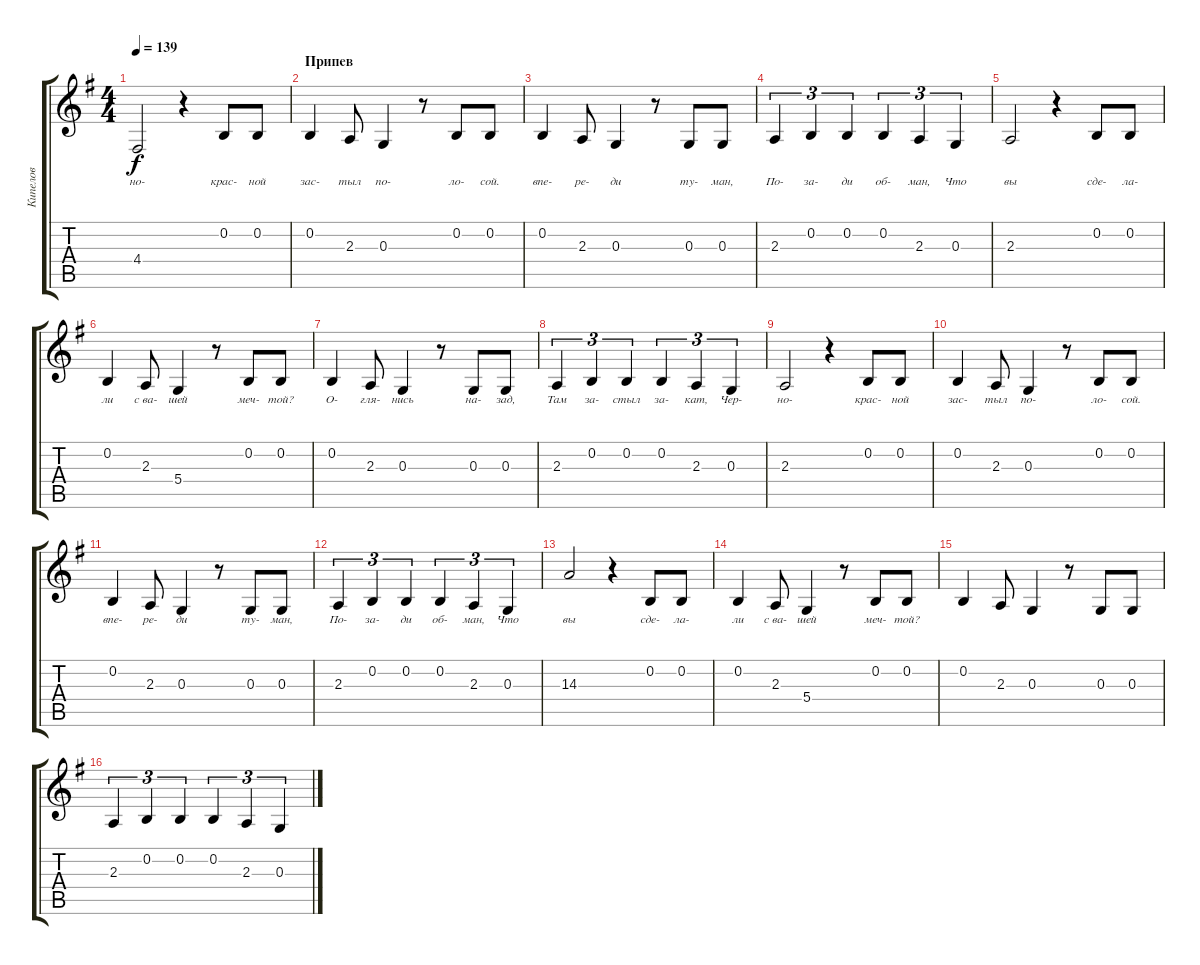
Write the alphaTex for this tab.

\track ("Кипелов" "Кипелов") {instrument lead6voice}
\staff {score tabs}
\tuning (E4 B3 G3 D3 A2 E2) {hide}
\ts (4 4)
\tempo 139
\clef g2
\ks eminor
4.4.2{lyrics (0 "но-") lyrics (1 "") lyrics (2 "") lyrics (3 "") lyrics (4 "") dy f} r.4 0.2.8{lyrics (0 "кpас-") lyrics (1 "") lyrics (2 "") lyrics (3 "") lyrics (4 "")} 0.2.8{lyrics (0 "ной") lyrics (1 "") lyrics (2 "") lyrics (3 "") lyrics (4 "")} |
\section ("" "Припев")
0.2.4{lyrics (0 "зас-") lyrics (1 "") lyrics (2 "") lyrics (3 "") lyrics (4 "")} 2.3.8{lyrics (0 "тыл") lyrics (1 "") lyrics (2 "") lyrics (3 "") lyrics (4 "")} 0.3.4{lyrics (0 "по-") lyrics (1 "") lyrics (2 "") lyrics (3 "") lyrics (4 "")} r.8 0.2.8{lyrics (0 "ло-") lyrics (1 "") lyrics (2 "") lyrics (3 "") lyrics (4 "")} 0.2.8{lyrics (0 "сой.") lyrics (1 "") lyrics (2 "") lyrics (3 "") lyrics (4 "")} |
0.2.4{lyrics (0 "впе-") lyrics (1 "") lyrics (2 "") lyrics (3 "") lyrics (4 "")} 2.3.8{lyrics (0 "pе-") lyrics (1 "") lyrics (2 "") lyrics (3 "") lyrics (4 "")} 0.3.4{lyrics (0 "ди") lyrics (1 "") lyrics (2 "") lyrics (3 "") lyrics (4 "")} r.8 0.3.8{lyrics (0 "тy-") lyrics (1 "") lyrics (2 "") lyrics (3 "") lyrics (4 "")} 0.3.8{lyrics (0 "ман,") lyrics (1 "") lyrics (2 "") lyrics (3 "") lyrics (4 "")} |
2.3.4{tu (3 2) lyrics (0 "По-") lyrics (1 "") lyrics (2 "") lyrics (3 "") lyrics (4 "")} 0.2.4{tu (3 2) lyrics (0 "за-") lyrics (1 "") lyrics (2 "") lyrics (3 "") lyrics (4 "")} 0.2.4{tu (3 2) lyrics (0 "ди") lyrics (1 "") lyrics (2 "") lyrics (3 "") lyrics (4 "")} 0.2.4{tu (3 2) lyrics (0 "об-") lyrics (1 "") lyrics (2 "") lyrics (3 "") lyrics (4 "")} 2.3.4{tu (3 2) lyrics (0 "ман,") lyrics (1 "") lyrics (2 "") lyrics (3 "") lyrics (4 "")} 0.3.4{tu (3 2) lyrics (0 "Что") lyrics (1 "") lyrics (2 "") lyrics (3 "") lyrics (4 "")} |
2.3.2{lyrics (0 "вы") lyrics (1 "") lyrics (2 "") lyrics (3 "") lyrics (4 "")} r.4 0.2.8{lyrics (0 "сде-") lyrics (1 "") lyrics (2 "") lyrics (3 "") lyrics (4 "")} 0.2.8{lyrics (0 "ла-") lyrics (1 "") lyrics (2 "") lyrics (3 "") lyrics (4 "")} |
0.2.4{lyrics (0 "ли") lyrics (1 "") lyrics (2 "") lyrics (3 "") lyrics (4 "")} 2.3.8{lyrics (0 "с ва-") lyrics (1 "") lyrics (2 "") lyrics (3 "") lyrics (4 "")} 5.4.4{lyrics (0 "шей") lyrics (1 "") lyrics (2 "") lyrics (3 "") lyrics (4 "")} r.8 0.2.8{lyrics (0 "меч-") lyrics (1 "") lyrics (2 "") lyrics (3 "") lyrics (4 "")} 0.2.8{lyrics (0 "той?") lyrics (1 "") lyrics (2 "") lyrics (3 "") lyrics (4 "")} |
0.2.4{lyrics (0 "О-") lyrics (1 "") lyrics (2 "") lyrics (3 "") lyrics (4 "")} 2.3.8{lyrics (0 "гля-") lyrics (1 "") lyrics (2 "") lyrics (3 "") lyrics (4 "")} 0.3.4{lyrics (0 "нись") lyrics (1 "") lyrics (2 "") lyrics (3 "") lyrics (4 "")} r.8 0.3.8{lyrics (0 "на-") lyrics (1 "") lyrics (2 "") lyrics (3 "") lyrics (4 "")} 0.3.8{lyrics (0 "зад,") lyrics (1 "") lyrics (2 "") lyrics (3 "") lyrics (4 "")} |
2.3.4{tu (3 2) lyrics (0 "Там") lyrics (1 "") lyrics (2 "") lyrics (3 "") lyrics (4 "")} 0.2.4{tu (3 2) lyrics (0 "за-") lyrics (1 "") lyrics (2 "") lyrics (3 "") lyrics (4 "")} 0.2.4{tu (3 2) lyrics (0 "стыл") lyrics (1 "") lyrics (2 "") lyrics (3 "") lyrics (4 "")} 0.2.4{tu (3 2) lyrics (0 "за-") lyrics (1 "") lyrics (2 "") lyrics (3 "") lyrics (4 "")} 2.3.4{tu (3 2) lyrics (0 "кат,") lyrics (1 "") lyrics (2 "") lyrics (3 "") lyrics (4 "")} 0.3.4{tu (3 2) lyrics (0 "Чеp-") lyrics (1 "") lyrics (2 "") lyrics (3 "") lyrics (4 "")} |
2.3.2{lyrics (0 "но-") lyrics (1 "") lyrics (2 "") lyrics (3 "") lyrics (4 "")} r.4 0.2.8{lyrics (0 "кpас-") lyrics (1 "") lyrics (2 "") lyrics (3 "") lyrics (4 "")} 0.2.8{lyrics (0 "ной") lyrics (1 "") lyrics (2 "") lyrics (3 "") lyrics (4 "")} |
0.2.4{lyrics (0 "зас-") lyrics (1 "") lyrics (2 "") lyrics (3 "") lyrics (4 "")} 2.3.8{lyrics (0 "тыл") lyrics (1 "") lyrics (2 "") lyrics (3 "") lyrics (4 "")} 0.3.4{lyrics (0 "по-") lyrics (1 "") lyrics (2 "") lyrics (3 "") lyrics (4 "")} r.8 0.2.8{lyrics (0 "ло-") lyrics (1 "") lyrics (2 "") lyrics (3 "") lyrics (4 "")} 0.2.8{lyrics (0 "сой.") lyrics (1 "") lyrics (2 "") lyrics (3 "") lyrics (4 "")} |
0.2.4{lyrics (0 "впе-") lyrics (1 "") lyrics (2 "") lyrics (3 "") lyrics (4 "")} 2.3.8{lyrics (0 "pе-") lyrics (1 "") lyrics (2 "") lyrics (3 "") lyrics (4 "")} 0.3.4{lyrics (0 "ди") lyrics (1 "") lyrics (2 "") lyrics (3 "") lyrics (4 "")} r.8 0.3.8{lyrics (0 "тy-") lyrics (1 "") lyrics (2 "") lyrics (3 "") lyrics (4 "")} 0.3.8{lyrics (0 "ман,") lyrics (1 "") lyrics (2 "") lyrics (3 "") lyrics (4 "")} |
2.3.4{tu (3 2) lyrics (0 "По-") lyrics (1 "") lyrics (2 "") lyrics (3 "") lyrics (4 "")} 0.2.4{tu (3 2) lyrics (0 "за-") lyrics (1 "") lyrics (2 "") lyrics (3 "") lyrics (4 "")} 0.2.4{tu (3 2) lyrics (0 "ди") lyrics (1 "") lyrics (2 "") lyrics (3 "") lyrics (4 "")} 0.2.4{tu (3 2) lyrics (0 "об-") lyrics (1 "") lyrics (2 "") lyrics (3 "") lyrics (4 "")} 2.3.4{tu (3 2) lyrics (0 "ман,") lyrics (1 "") lyrics (2 "") lyrics (3 "") lyrics (4 "")} 0.3.4{tu (3 2) lyrics (0 "Что") lyrics (1 "") lyrics (2 "") lyrics (3 "") lyrics (4 "")} |
14.3.2{lyrics (0 "вы") lyrics (1 "") lyrics (2 "") lyrics (3 "") lyrics (4 "")} r.4 0.2.8{lyrics (0 "сде-") lyrics (1 "") lyrics (2 "") lyrics (3 "") lyrics (4 "")} 0.2.8{lyrics (0 "ла-") lyrics (1 "") lyrics (2 "") lyrics (3 "") lyrics (4 "")} |
0.2.4{lyrics (0 "ли") lyrics (1 "") lyrics (2 "") lyrics (3 "") lyrics (4 "")} 2.3.8{lyrics (0 "с ва-") lyrics (1 "") lyrics (2 "") lyrics (3 "") lyrics (4 "")} 5.4.4{lyrics (0 "шей") lyrics (1 "") lyrics (2 "") lyrics (3 "") lyrics (4 "")} r.8 0.2.8{lyrics (0 "меч-") lyrics (1 "") lyrics (2 "") lyrics (3 "") lyrics (4 "")} 0.2.8{lyrics (0 "той?") lyrics (1 "") lyrics (2 "") lyrics (3 "") lyrics (4 "")} |
0.2.4 2.3.8 0.3.4 r.8 0.3.8 0.3.8 |
2.3.4{tu (3 2)} 0.2.4{tu (3 2)} 0.2.4{tu (3 2)} 0.2.4{tu (3 2)} 2.3.4{tu (3 2)} 0.3.4{tu (3 2)}
